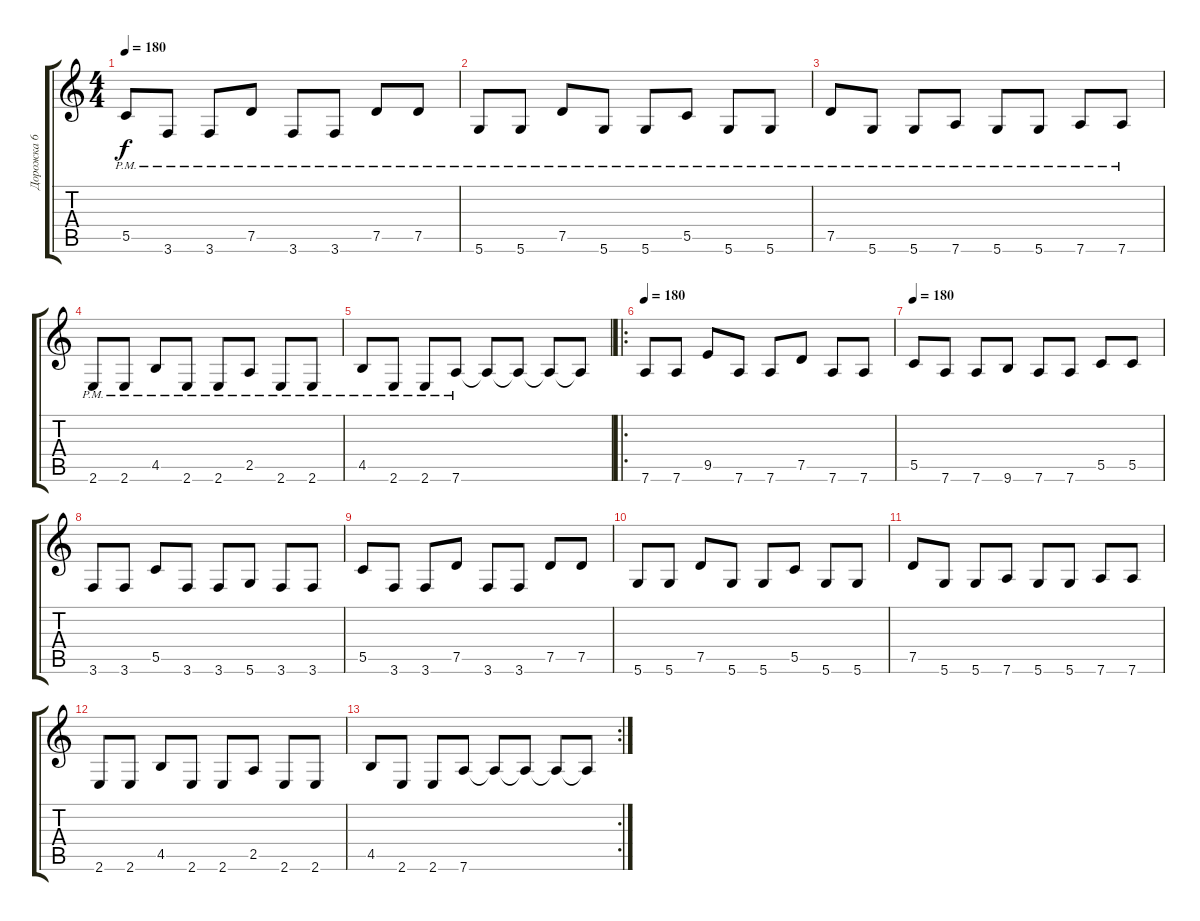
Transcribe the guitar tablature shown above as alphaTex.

\track ("Дорожка 6" "Дорожка 6") {instrument distortionguitar}
\staff {score tabs}
\tuning (D4 A3 F3 C3 G2 D2) {hide}
\ts (4 4)
\tempo 180
\clef g2
\ks c
5.5{pm}.8{dy f} 3.6{pm}.8 3.6{pm}.8 7.5{pm}.8 3.6{pm}.8 3.6{pm}.8 7.5{pm}.8 7.5{pm}.8 |
5.6{pm}.8 5.6{pm}.8 7.5{pm}.8 5.6{pm}.8 5.6{pm}.8 5.5{pm}.8 5.6{pm}.8 5.6{pm}.8 |
7.5{pm}.8 5.6{pm}.8 5.6{pm}.8 7.6{pm}.8 5.6{pm}.8 5.6{pm}.8 7.6{pm}.8 7.6{pm}.8 |
2.6{pm}.8 2.6{pm}.8 4.5{pm}.8 2.6{pm}.8 2.6{pm}.8 2.5{pm}.8 2.6{pm}.8 2.6{pm}.8 |
4.5{pm}.8 2.6{pm}.8 2.6{pm}.8 7.6{pm}.8 7.6{t}.8 7.6{t}.8 7.6{t}.8 7.6{t}.8 |
\ro
\tempo 180
7.6.8 7.6.8 9.5.8 7.6.8 7.6.8 7.5.8 7.6.8 7.6.8 |
\tempo 180
5.5.8 7.6.8 7.6.8 9.6.8 7.6.8 7.6.8 5.5.8 5.5.8 |
3.6.8 3.6.8 5.5.8 3.6.8 3.6.8 5.6.8 3.6.8 3.6.8 |
5.5.8 3.6.8 3.6.8 7.5.8 3.6.8 3.6.8 7.5.8 7.5.8 |
5.6.8 5.6.8 7.5.8 5.6.8 5.6.8 5.5.8 5.6.8 5.6.8 |
7.5.8 5.6.8 5.6.8 7.6.8 5.6.8 5.6.8 7.6.8 7.6.8 |
2.6.8 2.6.8 4.5.8 2.6.8 2.6.8 2.5.8 2.6.8 2.6.8 |
\rc 2
4.5.8 2.6.8 2.6.8 7.6.8 7.6{t}.8 7.6{t}.8 7.6{t}.8 7.6{t}.8
